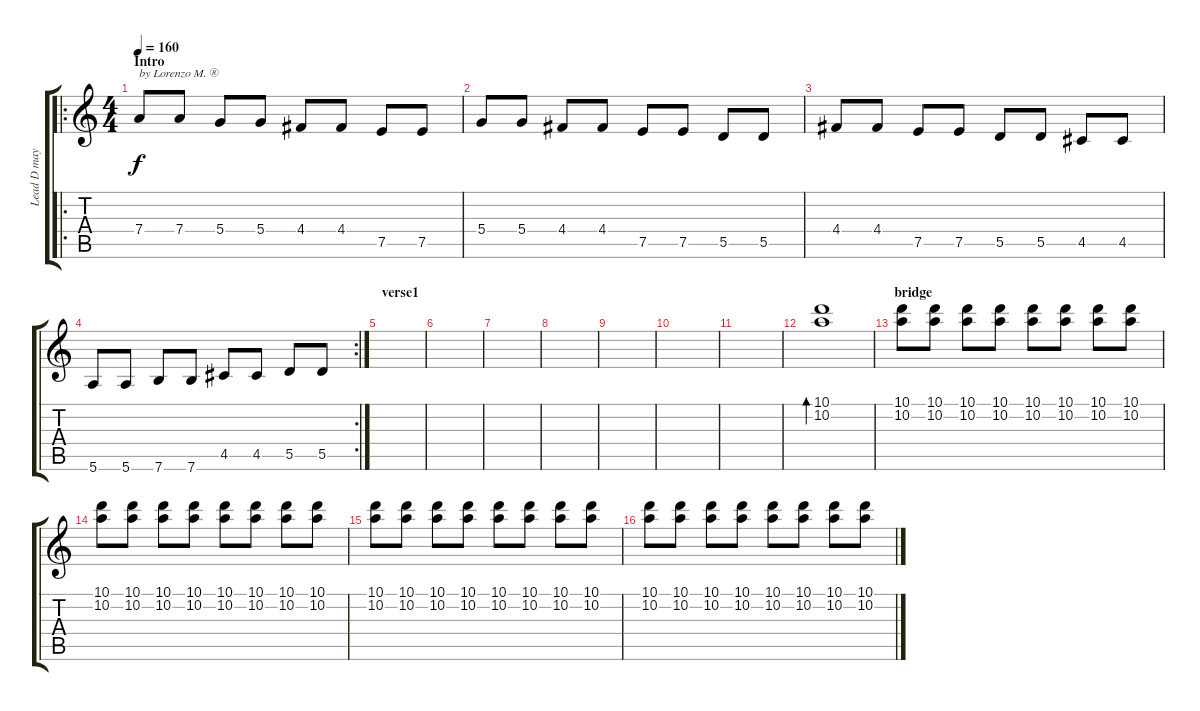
\track ("Lead D mayor" "Lead D may") {instrument distortionguitar}
\staff {score tabs}
\tuning (E4 B3 G3 D3 A2 E2) {hide}
\ro
\ts (4 4)
\section ("" "Intro")
\tempo 160
\clef g2
\ks c
7.4.8{txt "by Lorenzo M. ®" dy f instrument distortionguitar} 7.4.8 5.4.8 5.4.8 4.4.8 4.4.8 7.5.8 7.5.8 |
5.4.8 5.4.8 4.4.8 4.4.8 7.5.8 7.5.8 5.5.8 5.5.8 |
4.4.8 4.4.8 7.5.8 7.5.8 5.5.8 5.5.8 4.5.8 4.5.8 |
\rc 2
5.6.8 5.6.8 7.6.8 7.6.8 4.5.8 4.5.8 5.5.8 5.5.8 |
\section ("" "verse1")
|
|
|
|
|
|
|
(10.1 10.2).1{bd 480 volume 9} |
\section ("" "bridge")
(10.1 10.2).8 (10.1 10.2).8 (10.1 10.2).8 (10.1 10.2).8 (10.1 10.2).8 (10.1 10.2).8 (10.1 10.2).8 (10.1 10.2).8 |
(10.1 10.2).8 (10.1 10.2).8 (10.1 10.2).8 (10.1 10.2).8 (10.1 10.2).8 (10.1 10.2).8 (10.1 10.2).8 (10.1 10.2).8 |
(10.1 10.2).8 (10.1 10.2).8 (10.1 10.2).8 (10.1 10.2).8 (10.1 10.2).8 (10.1 10.2).8 (10.1 10.2).8 (10.1 10.2).8 |
(10.1 10.2).8 (10.1 10.2).8 (10.1 10.2).8 (10.1 10.2).8 (10.1 10.2).8 (10.1 10.2).8 (10.1 10.2).8 (10.1 10.2).8
